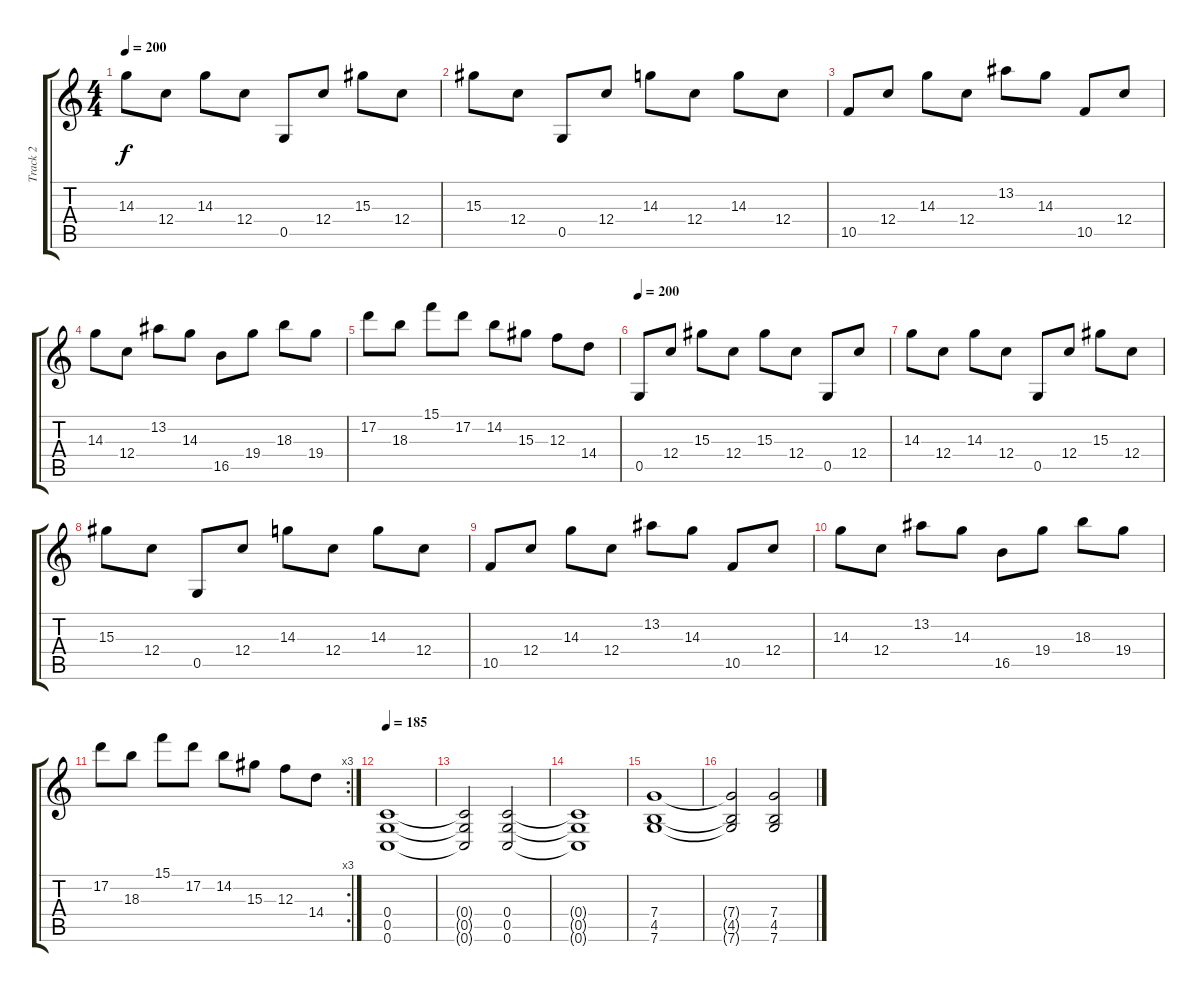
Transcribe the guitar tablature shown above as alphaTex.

\track ("Track 2" "Track 2") {instrument acousticguitarsteel}
\staff {score tabs}
\tuning (D4 A3 F3 C3 G2 C2) {hide}
\ts (4 4)
\tempo 200
\clef g2
\ks c
14.3.8{dy f} 12.4.8 14.3.8 12.4.8 0.5.8 12.4.8 15.3.8 12.4.8 |
15.3.8 12.4.8 0.5.8 12.4.8 14.3.8 12.4.8 14.3.8 12.4.8 |
10.5.8 12.4.8 14.3.8 12.4.8 13.2.8 14.3.8 10.5.8 12.4.8 |
14.3.8 12.4.8 13.2.8 14.3.8 16.5.8 19.4.8 18.3.8 19.4.8 |
17.2.8 18.3.8 15.1.8 17.2.8 14.2.8 15.3.8 12.3.8 14.4.8 |
\tempo 200
0.5.8{instrument overdrivenguitar} 12.4.8 15.3.8 12.4.8 15.3.8 12.4.8 0.5.8 12.4.8 |
14.3.8 12.4.8 14.3.8 12.4.8 0.5.8 12.4.8 15.3.8 12.4.8 |
15.3.8 12.4.8 0.5.8 12.4.8 14.3.8 12.4.8 14.3.8 12.4.8 |
10.5.8 12.4.8 14.3.8 12.4.8 13.2.8 14.3.8 10.5.8 12.4.8 |
14.3.8 12.4.8 13.2.8 14.3.8 16.5.8 19.4.8 18.3.8 19.4.8 |
\rc 3
17.2.8 18.3.8 15.1.8 17.2.8 14.2.8 15.3.8 12.3.8 14.4.8 |
\tempo 185
(0.4 0.5 0.6).1 |
(0.4{t} 0.5{t} 0.6{t}).2 (0.4 0.5 0.6).2 |
(0.4{t} 0.5{t} 0.6{t}).1 |
(7.4 4.5 7.6).1 |
(7.4{t} 4.5{t} 7.6{t}).2 (7.4 4.5 7.6).2
